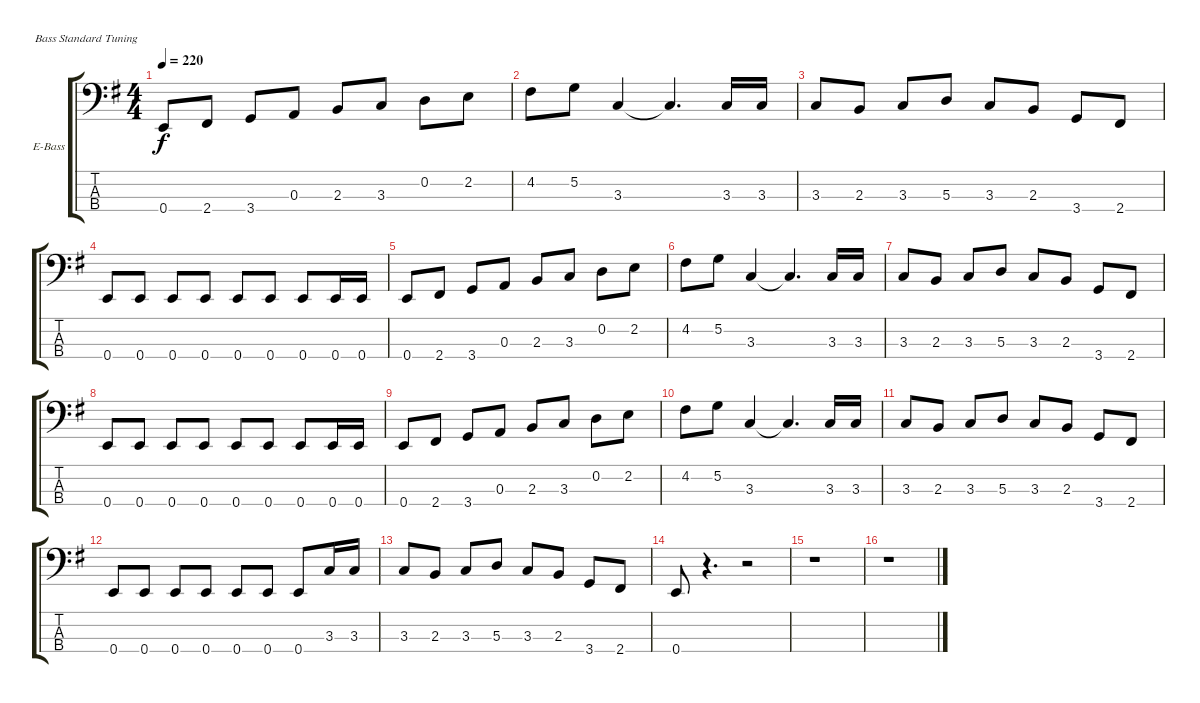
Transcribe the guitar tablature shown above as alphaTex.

\defaultSystemsLayout 4
\bracketExtendMode groupsimilarinstruments
\firstSystemTrackNameOrientation horizontal
\otherSystemsTrackNameOrientation horizontal
\chordDiagramsInScore
\track ("Cliff B." "E-Bass") {instrument electricbassfinger}
\staff {score tabs}
\tuning (G2 D2 A1 E1)
\ts (4 4)
\tempo 220
\clef f4
\ks g
0.4.8{dy f} 2.4.8 3.4.8 0.3.8 2.3.8 3.3.8 0.2.8 2.2.8 |
4.2.8 5.2.8 3.3.4 3.3{t}.4{d} 3.3.16 3.3.16 |
3.3.8 2.3.8 3.3.8 5.3.8 3.3.8 2.3.8 3.4.8 2.4.8 |
0.4.8 0.4.8 0.4.8 0.4.8 0.4.8 0.4.8 0.4.8 0.4.16 0.4.16 |
0.4.8 2.4.8 3.4.8 0.3.8 2.3.8 3.3.8 0.2.8 2.2.8 |
4.2.8 5.2.8 3.3.4 3.3{t}.4{d} 3.3.16 3.3.16 |
3.3.8 2.3.8 3.3.8 5.3.8 3.3.8 2.3.8 3.4.8 2.4.8 |
0.4.8 0.4.8 0.4.8 0.4.8 0.4.8 0.4.8 0.4.8 0.4.16 0.4.16 |
0.4.8 2.4.8 3.4.8 0.3.8 2.3.8 3.3.8 0.2.8 2.2.8 |
4.2.8 5.2.8 3.3.4 3.3{t}.4{d} 3.3.16 3.3.16 |
3.3.8 2.3.8 3.3.8 5.3.8 3.3.8 2.3.8 3.4.8 2.4.8 |
0.4.8 0.4.8 0.4.8 0.4.8 0.4.8 0.4.8 0.4.8 3.3.16 3.3.16 |
3.3.8 2.3.8 3.3.8 5.3.8 3.3.8 2.3.8 3.4.8 2.4.8 |
0.4.8 r.4{d} r.2 |
r.1 |
r.1
